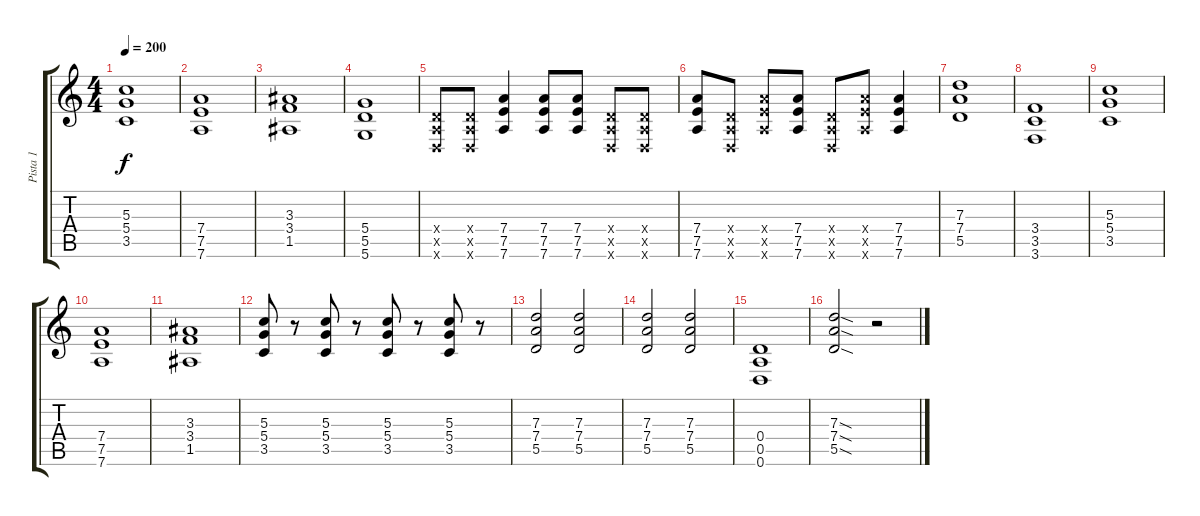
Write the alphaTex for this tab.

\track ("Pista 1" "Pista 1") {instrument distortionguitar}
\staff {score tabs}
\tuning (E4 B3 G3 D3 A2 D2) {hide}
\ts (4 4)
\tempo 200
\clef g2
\ks c
(5.3 5.4 3.5).1{dy f} |
(7.4 7.5 7.6).1 |
(3.3 3.4 1.5).1 |
(5.4 5.5 5.6).1 |
(0.4{x} 0.5{x} 0.6{x}).8 (0.4{x} 0.5{x} 0.6{x}).8 (7.4 7.5 7.6).4 (7.4 7.5 7.6).8 (7.4 7.5 7.6).8 (0.4{x} 0.5{x} 0.6{x}).8 (0.4{x} 0.5{x} 0.6{x}).8 |
(7.4 7.5 7.6).8 (0.4{x} 0.5{x} 0.6{x}).8 (7.4{x} 7.5{x} 7.6{x}).8 (7.4 7.5 7.6).8 (0.4{x} 0.5{x} 0.6{x}).8 (7.4{x} 7.5{x} 7.6{x}).8 (7.4 7.5 7.6).4 |
(7.3 7.4 5.5).1 |
(3.4 3.5 3.6).1 |
(5.3 5.4 3.5).1 |
(7.4 7.5 7.6).1 |
(3.3 3.4 1.5).1 |
(5.3 5.4 3.5).8 r.8 (5.3 5.4 3.5).8 r.8 (5.3 5.4 3.5).8 r.8 (5.3 5.4 3.5).8 r.8 |
(7.3 7.4 5.5).2 (7.3 7.4 5.5).2 |
(7.3 7.4 5.5).2 (7.3 7.4 5.5).2 |
(0.4 0.5 0.6).1 |
(7.3{sod} 7.4{sod} 5.5{sod}).2 r.2
